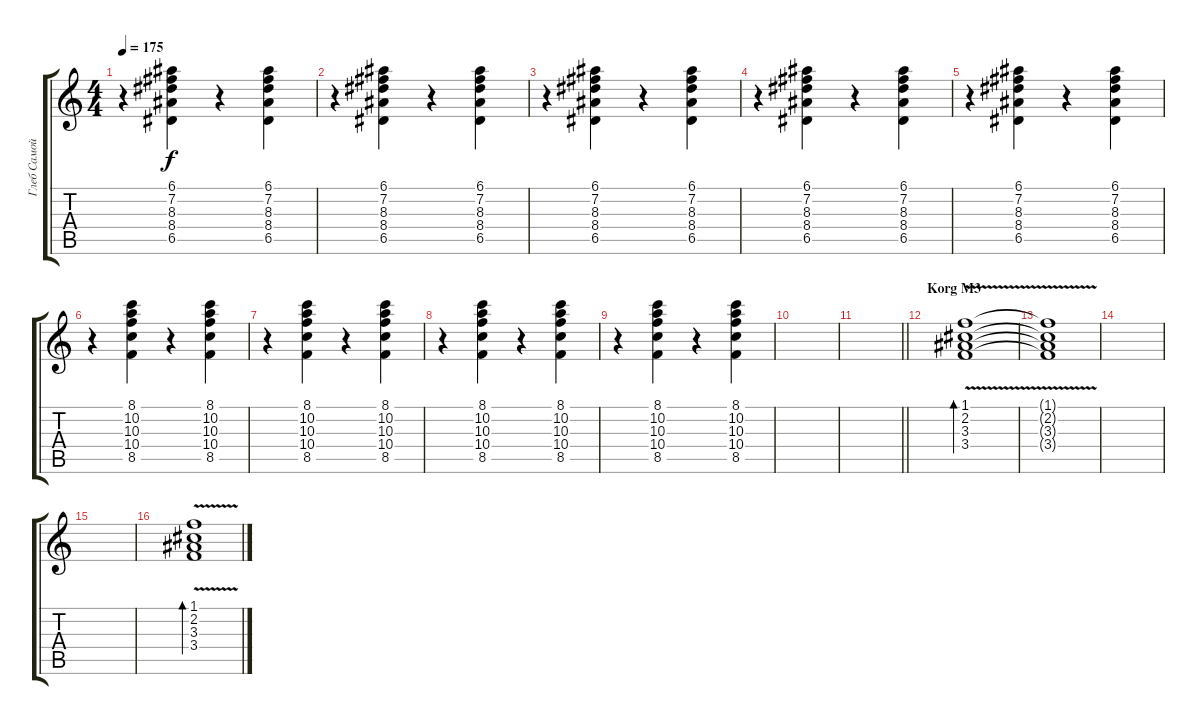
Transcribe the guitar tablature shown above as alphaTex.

\track ("Глеб Самойлов" "Глеб Самой") {instrument distortionguitar}
\staff {score tabs}
\tuning (E4 B3 G3 D3 A2 E2) {hide}
\ts (4 4)
\tempo 175
\clef g2
\ks c
r.4{dy f} (6.1 7.2 8.3 8.4 6.5).4 r.4 (6.1 7.2 8.3 8.4 6.5).4 |
r.4 (6.1 7.2 8.3 8.4 6.5).4 r.4 (6.1 7.2 8.3 8.4 6.5).4 |
r.4 (6.1 7.2 8.3 8.4 6.5).4 r.4 (6.1 7.2 8.3 8.4 6.5).4 |
r.4 (6.1 7.2 8.3 8.4 6.5).4 r.4 (6.1 7.2 8.3 8.4 6.5).4 |
r.4 (6.1 7.2 8.3 8.4 6.5).4 r.4 (6.1 7.2 8.3 8.4 6.5).4 |
r.4 (8.1 10.2 10.3 10.4 8.5).4 r.4 (8.1 10.2 10.3 10.4 8.5).4 |
r.4 (8.1 10.2 10.3 10.4 8.5).4 r.4 (8.1 10.2 10.3 10.4 8.5).4 |
r.4 (8.1 10.2 10.3 10.4 8.5).4 r.4 (8.1 10.2 10.3 10.4 8.5).4 |
r.4 (8.1 10.2 10.3 10.4 8.5).4 r.4 (8.1 10.2 10.3 10.4 8.5).4 |
|
\barLineRight lightlight
|
\section ("" "Korg M3")
(1.1 2.2 3.3 3.4{v}).1{bd 240 instrument electricguitarjazz} |
(1.1{t} 2.2{t} 3.3{t} 3.4{t}).1 |
|
|
(1.1 2.2 3.3 3.4{v}).1{bd 240 instrument electricguitarjazz}
